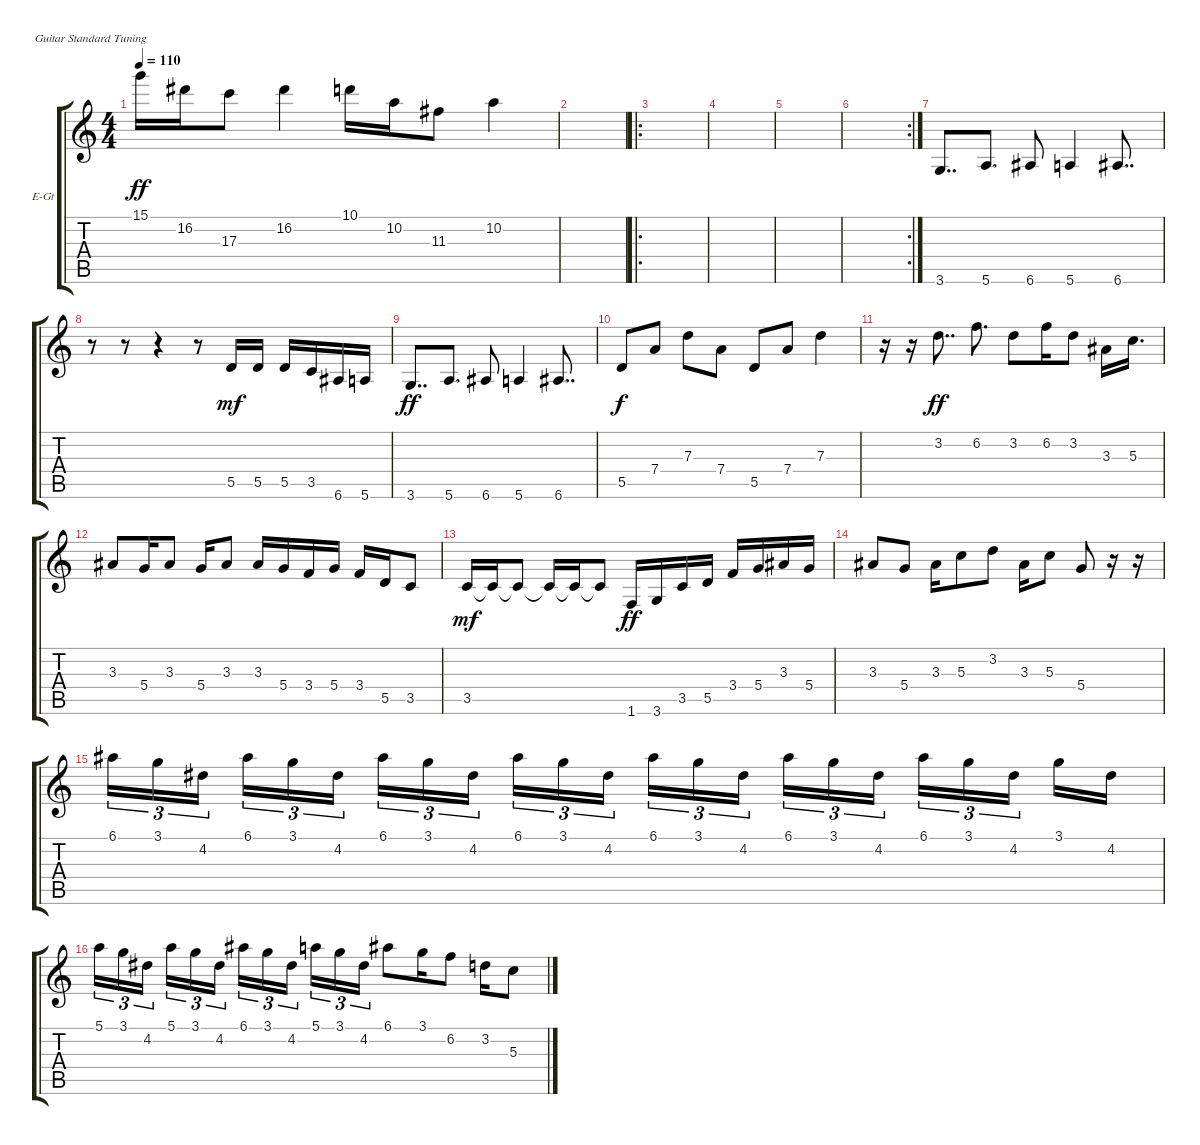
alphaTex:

\defaultSystemsLayout 4
\bracketExtendMode groupsimilarinstruments
\firstSystemTrackNameOrientation horizontal
\otherSystemsTrackNameOrientation horizontal
\track ("Electric Guitar" "E-Gt") {instrument electricguitarclean}
\staff {score tabs}
\tuning (E4 B3 G3 D3 A2 E2)
\ts (4 4)
\tempo 110
\clef g2
\ks c
15.1.16{dy ff} 16.2.16 17.3.8 16.2.4 10.1.16 10.2.16 11.3.8 10.2.4 |
|
\ro
|
|
|
\rc 2
|
3.6.8{dd} 5.6.8{d} 6.6.8 5.6.4 6.6.8{dd} |
r.8 r.8 r.4 r.8 5.5.16{dy mf} 5.5.16 5.5.16 3.5.16 6.6.16 5.6.16 |
3.6.8{dd dy ff} 5.6.8{d} 6.6.8 5.6.4 6.6.8{dd} |
5.5.8{dy f} 7.4.8 7.3.8 7.4.8 5.5.8 7.4.8 7.3.4 |
r.16 r.16 3.2.8{dd dy ff} 6.2.8{d} 3.2.8 6.2.16 3.2.8 3.3.16 5.3.16{d} |
3.3.8 5.4.16 3.3.8 5.4.16 3.3.8 3.3.16 5.4.16 3.4.16 5.4.16 3.4.16 5.5.16 3.5.8 |
3.5.16{dy mf} 3.5{t}.16 3.5{t}.8 3.5{t}.16 3.5{t}.16 3.5{t}.8 1.6.16{dy ff} 3.6.16 3.5.16 5.5.16 3.4.16 5.4.16 3.3.16 5.4.16 |
3.3.8 5.4.8 3.3.16 5.3.8 3.2.8 3.3.16 5.3.8 5.4.8 r.16 r.16 |
6.1.16{tu (3 2)} 3.1.16{tu (3 2)} 4.2.16{tu (3 2)} 6.1.16{tu (3 2)} 3.1.16{tu (3 2)} 4.2.16{tu (3 2)} 6.1.16{tu (3 2)} 3.1.16{tu (3 2)} 4.2.16{tu (3 2)} 6.1.16{tu (3 2)} 3.1.16{tu (3 2)} 4.2.16{tu (3 2)} 6.1.16{tu (3 2)} 3.1.16{tu (3 2)} 4.2.16{tu (3 2)} 6.1.16{tu (3 2)} 3.1.16{tu (3 2)} 4.2.16{tu (3 2)} 6.1.16{tu (3 2)} 3.1.16{tu (3 2)} 4.2.16{tu (3 2)} 3.1.16 4.2.16 |
5.1.16{tu (3 2)} 3.1.16{tu (3 2)} 4.2.16{tu (3 2)} 5.1.16{tu (3 2)} 3.1.16{tu (3 2)} 4.2.16{tu (3 2)} 6.1.16{tu (3 2)} 3.1.16{tu (3 2)} 4.2.16{tu (3 2)} 5.1.16{tu (3 2)} 3.1.16{tu (3 2)} 4.2.16{tu (3 2)} 6.1.8 3.1.16 6.2.8 3.2.16 5.3.8
